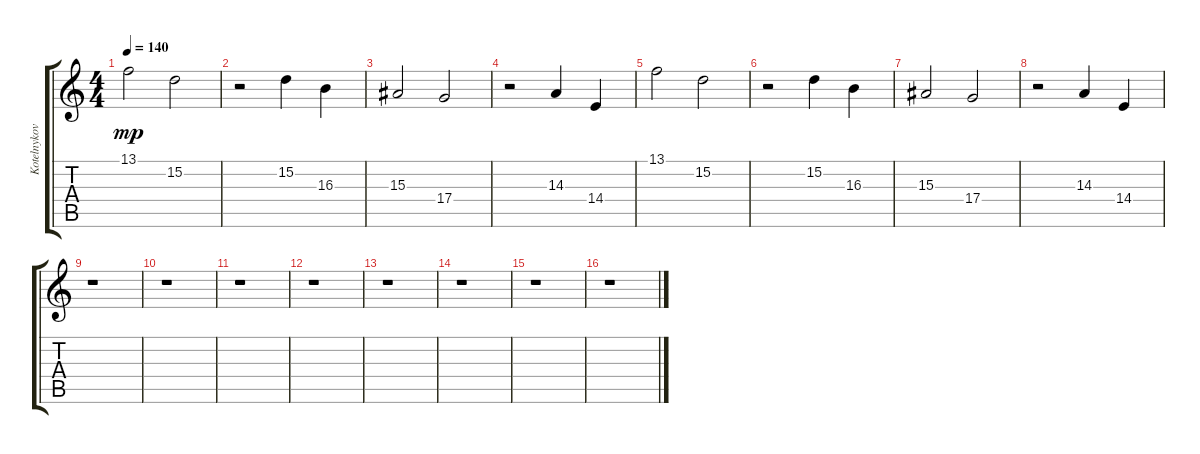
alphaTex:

\track ("Kotelnykova E" "Kotelnykov") {instrument vibraphone}
\staff {score tabs}
\tuning (E4 B3 G3 D3 A2 E2) {hide}
\ts (4 4)
\tempo 140
\clef g2
\ks c
13.1.2{dy mp} 15.2.2 |
r.2 15.2.4 16.3.4 |
15.3.2 17.4.2 |
r.2 14.3.4 14.4.4 |
13.1.2 15.2.2 |
r.2 15.2.4 16.3.4 |
15.3.2 17.4.2 |
r.2 14.3.4 14.4.4 |
r.1 |
r.1 |
r.1 |
r.1 |
r.1 |
r.1 |
r.1 |
r.1
